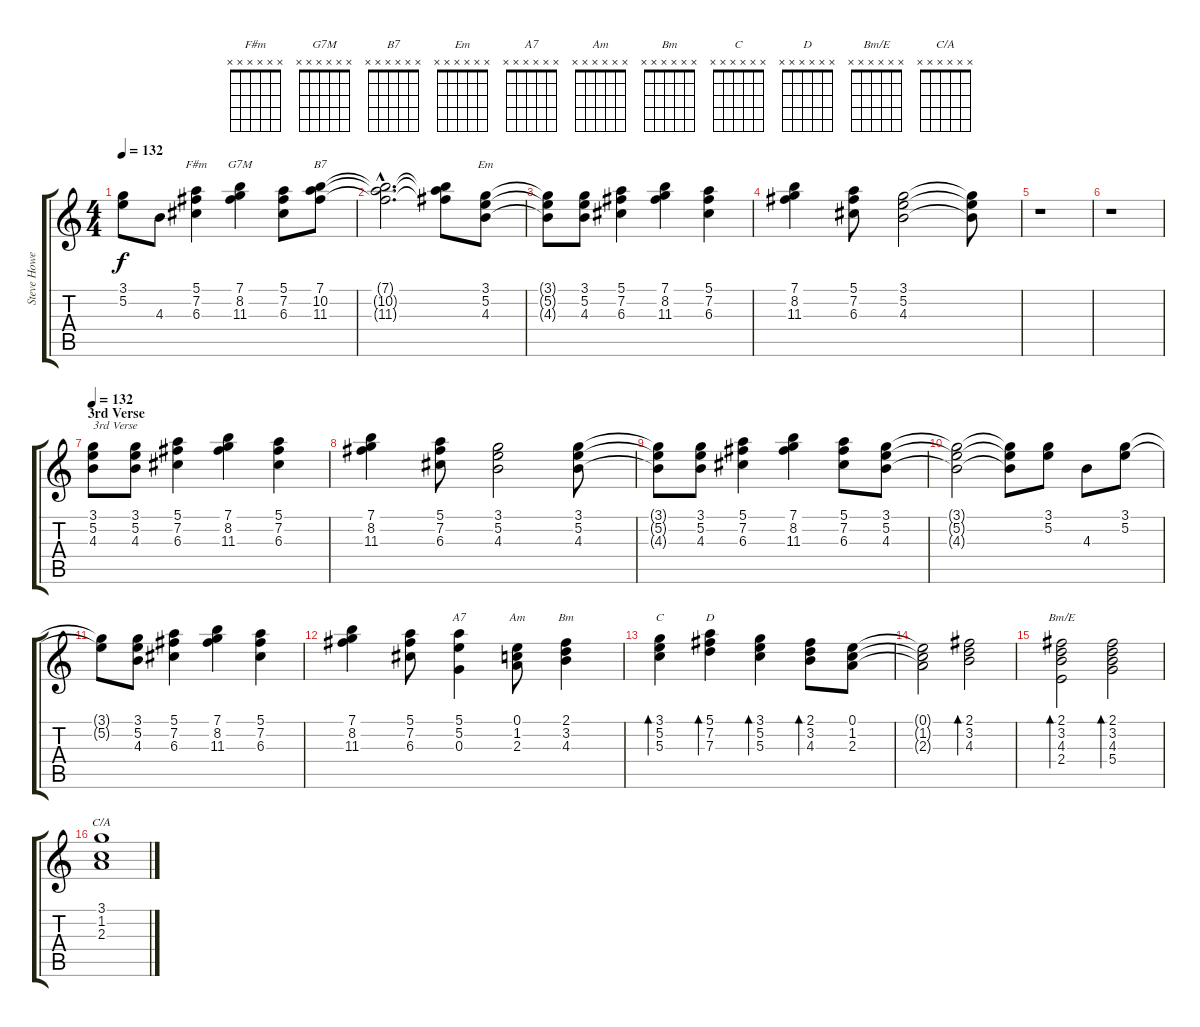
\track ("Steve Howe 1" "Steve Howe") {instrument acousticguitarnylon}
\staff {score tabs}
\tuning (E4 B3 G3 D3 A2 E2) {hide}
\chord ("F#m" x x x x x x)
\chord ("G7M" x x x x x x)
\chord ("B7" x x x x x x)
\chord ("Em" x x x x x x)
\chord ("A7" x x x x x x)
\chord ("Am" x x x x x x)
\chord ("Bm" x x x x x x)
\chord ("C" x x x x x x)
\chord ("D" x x x x x x)
\chord ("Bm/E" x x x x x x)
\chord ("C/A" x x x x x x)
\ts (4 4)
\tempo 132
\clef g2
\ks c
(3.1{t} 5.2{t}).8{dy f} 4.3.8 (5.1 7.2 6.3).4{ch "F#m"} (7.1 8.2 11.3).4{ch "G7M"} (5.1 7.2 6.3).8 (7.1 10.2 11.3).8{ch "B7"} |
(7.1{hac t} 10.2{hac t} 11.3{hac t}).2{d} (7.1{t} 10.2{t} 11.3{t}).8 (3.1 5.2 4.3).8{ch "Em"} |
(3.1{t} 5.2{t} 4.3{t}).8 (3.1 5.2 4.3).8 (5.1 7.2 6.3).4 (7.1 8.2 11.3).4 (5.1 7.2 6.3).4 |
(7.1 8.2 11.3).4 (5.1 7.2 6.3).8 (3.1 5.2 4.3).2 (3.1{t} 5.2{t} 4.3{t}).8 |
r.1 |
r.1 |
\section ("" "3rd Verse")
\tempo 132
(3.1 5.2 4.3).8{txt "3rd Verse"} (3.1 5.2 4.3).8 (5.1 7.2 6.3).4 (7.1 8.2 11.3).4 (5.1 7.2 6.3).4 |
(7.1 8.2 11.3).4 (5.1 7.2 6.3).8 (3.1 5.2 4.3).2 (3.1 5.2 4.3).8 |
(3.1{t} 5.2{t} 4.3{t}).8 (3.1 5.2 4.3).8 (5.1 7.2 6.3).4 (7.1 8.2 11.3).4 (5.1 7.2 6.3).8 (3.1 5.2 4.3).8 |
(3.1{t} 5.2{t} 4.3{t}).2 (3.1{t} 5.2{t} 4.3{t}).8 (3.1 5.2).8 4.3.8 (3.1 5.2).8 |
(3.1{t} 5.2{t}).8 (3.1 5.2 4.3).8 (5.1 7.2 6.3).4 (7.1 8.2 11.3).4 (5.1 7.2 6.3).4 |
(7.1 8.2 11.3).4 (5.1 7.2 6.3).8 (5.1 5.2 0.3).4{ch "A7"} (0.1 1.2 2.3).8{ch "Am"} (2.1 3.2 4.3).4{ch "Bm"} |
(3.1 5.2 5.3).4{bd 240 ch "C"} (5.1 7.2 7.3).4{bd 240 ch "D"} (3.1 5.2 5.3).4{bd 240} (2.1 3.2 4.3).8{bd 240} (0.1 1.2 2.3).8 |
(0.1{t} 1.2{t} 2.3{t}).2 (2.1 3.2 4.3).2{bd 240} |
(2.1 3.2 4.3 2.4).2{bd 240 ch "Bm/E"} (2.1 3.2 4.3 5.4).2{bd 240} |
(3.1 1.2 2.3).1{ch "C/A"}
